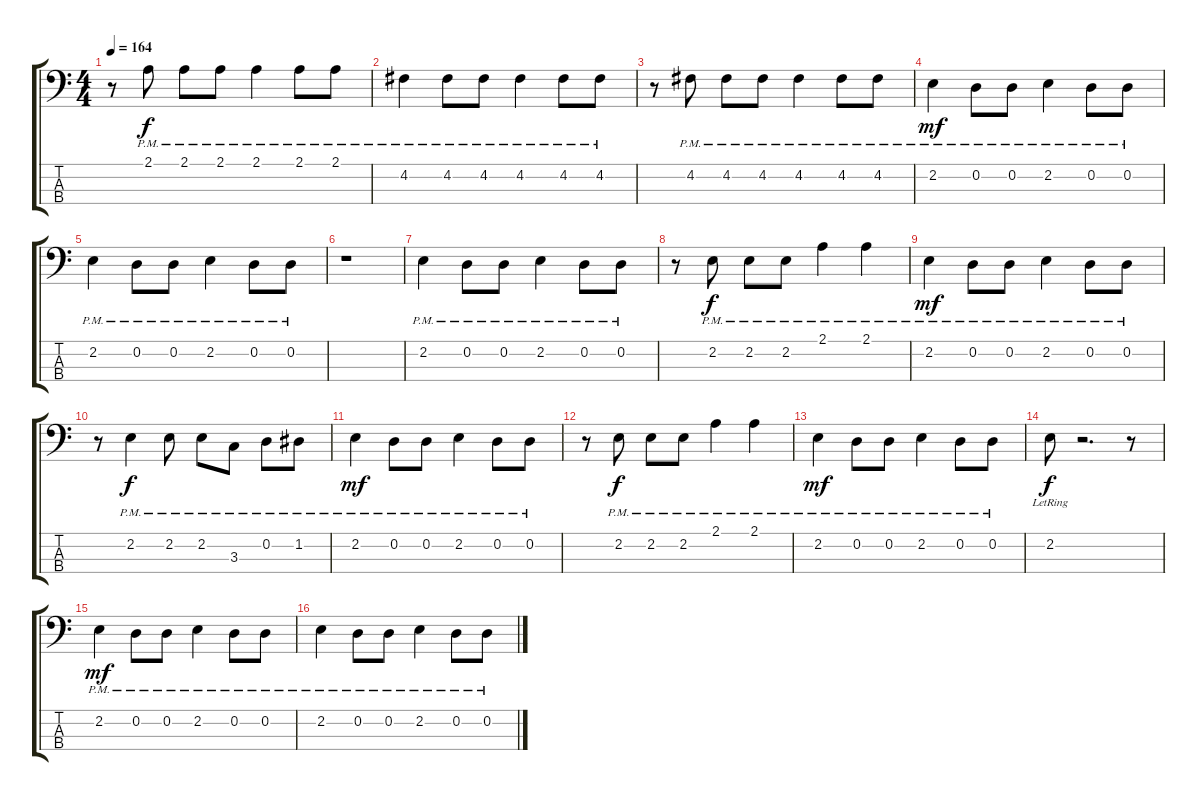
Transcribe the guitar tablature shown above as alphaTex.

\track "" {instrument electricbassfinger}
\staff {score tabs}
\tuning (G2 D2 A1 E1) {hide}
\ts (4 4)
\tempo 164
\clef f4
\ks c
r.8{dy f} 2.1{pm}.8 2.1{pm}.8 2.1{pm}.8 2.1{pm}.4 2.1{pm}.8 2.1{pm}.8 |
4.2{pm}.4 4.2{pm}.8 4.2{pm}.8 4.2{pm}.4 4.2{pm}.8 4.2{pm}.8 |
r.8 4.2{pm}.8 4.2{pm}.8 4.2{pm}.8 4.2{pm}.4 4.2{pm}.8 4.2{pm}.8 |
2.2{pm}.4{dy mf} 0.2{pm}.8 0.2{pm}.8 2.2{pm}.4 0.2{pm}.8 0.2{pm}.8 |
2.2{pm}.4 0.2{pm}.8 0.2{pm}.8 2.2{pm}.4 0.2{pm}.8 0.2{pm}.8 |
r.1 |
2.2{pm}.4 0.2{pm}.8 0.2{pm}.8 2.2{pm}.4 0.2{pm}.8 0.2{pm}.8 |
r.8 2.2{pm}.8{dy f} 2.2{pm}.8 2.2{pm}.8 2.1{pm}.4 2.1{pm}.4 |
2.2{pm}.4{dy mf} 0.2{pm}.8 0.2{pm}.8 2.2{pm}.4 0.2{pm}.8 0.2{pm}.8 |
r.8 2.2{pm}.4{dy f} 2.2{pm}.8 2.2{pm}.8 3.3{pm}.8 0.2{pm}.8 1.2{pm}.8 |
2.2{pm}.4{dy mf} 0.2{pm}.8 0.2{pm}.8 2.2{pm}.4 0.2{pm}.8 0.2{pm}.8 |
r.8 2.2{pm}.8{dy f} 2.2{pm}.8 2.2{pm}.8 2.1{pm}.4 2.1{pm}.4 |
2.2{pm}.4{dy mf} 0.2{pm}.8 0.2{pm}.8 2.2{pm}.4 0.2{pm}.8 0.2{pm}.8 |
2.2{lr}.8{dy f} r.2{d} r.8 |
2.2{pm}.4{dy mf} 0.2{pm}.8 0.2{pm}.8 2.2{pm}.4 0.2{pm}.8 0.2{pm}.8 |
2.2{pm}.4 0.2{pm}.8 0.2{pm}.8 2.2{pm}.4 0.2{pm}.8 0.2{pm}.8
